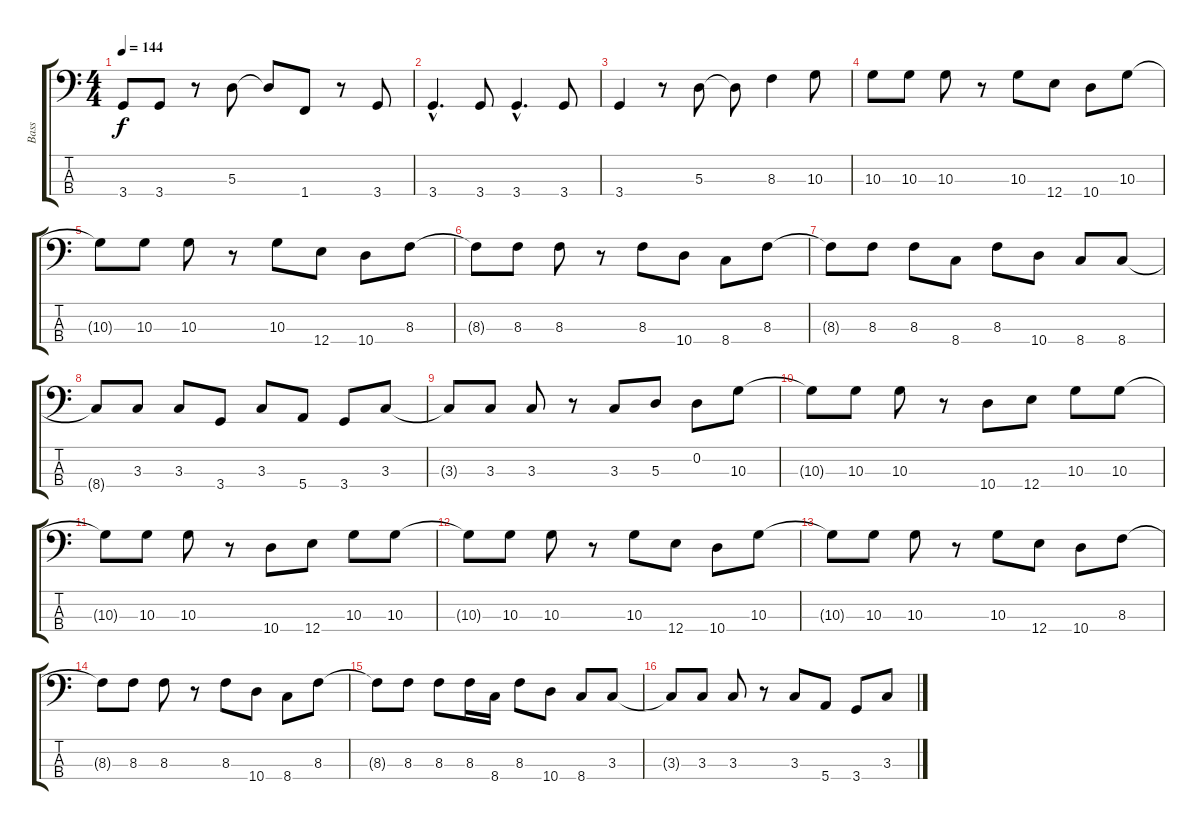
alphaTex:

\track ("Bass" "Bass") {instrument electricbasspick}
\staff {score tabs}
\tuning (G2 D2 A1 E1) {hide}
\ts (4 4)
\tempo 144
\clef f4
\ks c
3.4.8{dy f} 3.4.8 r.8 5.3.8 5.3{t}.8 1.4.8 r.8 3.4.8 |
3.4{hac}.4{d} 3.4.8 3.4{hac}.4{d} 3.4.8 |
3.4.4 r.8 5.3.8 5.3{t}.8 8.3.4 10.3.8 |
10.3.8 10.3.8 10.3.8 r.8 10.3.8 12.4.8 10.4.8 10.3.8 |
10.3{t}.8 10.3.8 10.3.8 r.8 10.3.8 12.4.8 10.4.8 8.3.8 |
8.3{t}.8 8.3.8 8.3.8 r.8 8.3.8 10.4.8 8.4.8 8.3.8 |
8.3{t}.8 8.3.8 8.3.8 8.4.8 8.3.8 10.4.8 8.4.8 8.4.8 |
8.4{t}.8 3.3.8 3.3.8 3.4.8 3.3.8 5.4.8 3.4.8 3.3.8 |
3.3{t}.8 3.3.8 3.3.8 r.8 3.3.8 5.3.8 0.2.8 10.3.8 |
10.3{t}.8 10.3.8 10.3.8 r.8 10.4.8 12.4.8 10.3.8 10.3.8 |
10.3{t}.8 10.3.8 10.3.8 r.8 10.4.8 12.4.8 10.3.8 10.3.8 |
10.3{t}.8 10.3.8 10.3.8 r.8 10.3.8 12.4.8 10.4.8 10.3.8 |
10.3{t}.8 10.3.8 10.3.8 r.8 10.3.8 12.4.8 10.4.8 8.3.8 |
8.3{t}.8 8.3.8 8.3.8 r.8 8.3.8 10.4.8 8.4.8 8.3.8 |
8.3{t}.8 8.3.8 8.3.8 8.3.16 8.4.16 8.3.8 10.4.8 8.4.8 3.3.8 |
3.3{t}.8 3.3.8 3.3.8 r.8 3.3.8 5.4.8 3.4.8 3.3.8
